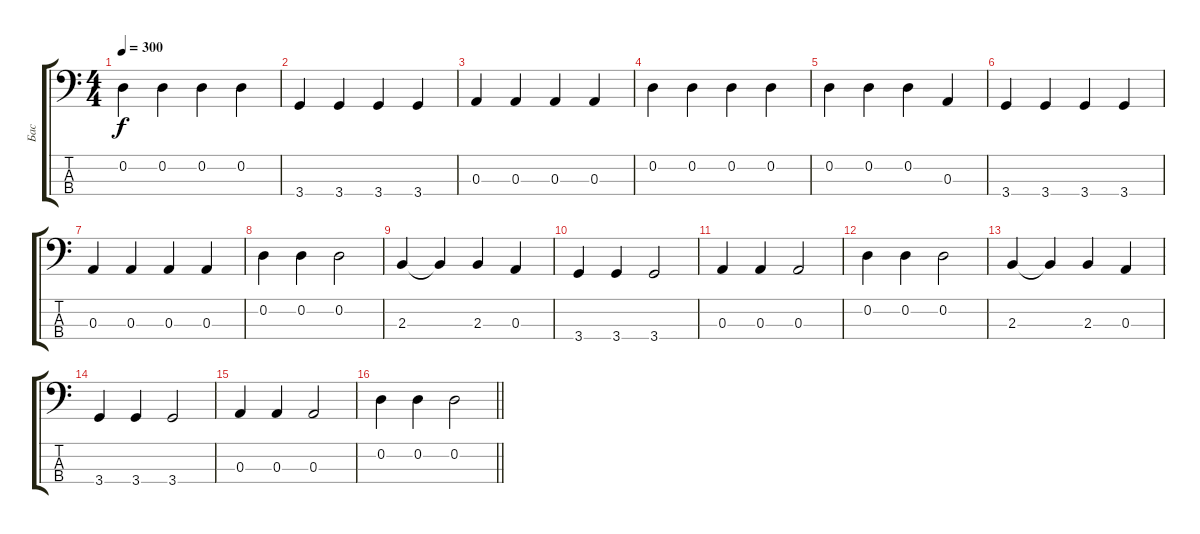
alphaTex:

\track ("Бас" "Бас") {instrument electricbassfinger}
\staff {score tabs}
\tuning (G2 D2 A1 E1) {hide}
\ts (4 4)
\tempo 300
\clef f4
\ks c
0.2.4{dy f} 0.2.4 0.2.4 0.2.4 |
3.4.4 3.4.4 3.4.4 3.4.4 |
0.3.4 0.3.4 0.3.4 0.3.4 |
0.2.4 0.2.4 0.2.4 0.2.4 |
0.2.4 0.2.4 0.2.4 0.3.4 |
3.4.4 3.4.4 3.4.4 3.4.4 |
0.3.4 0.3.4 0.3.4 0.3.4 |
0.2.4 0.2.4 0.2.2 |
2.3.4 2.3{t}.4 2.3.4 0.3.4 |
3.4.4 3.4.4 3.4.2 |
0.3.4 0.3.4 0.3.2 |
0.2.4 0.2.4 0.2.2 |
2.3.4 2.3{t}.4 2.3.4 0.3.4 |
3.4.4 3.4.4 3.4.2 |
0.3.4 0.3.4 0.3.2 |
\barLineRight lightlight
0.2.4 0.2.4 0.2.2
